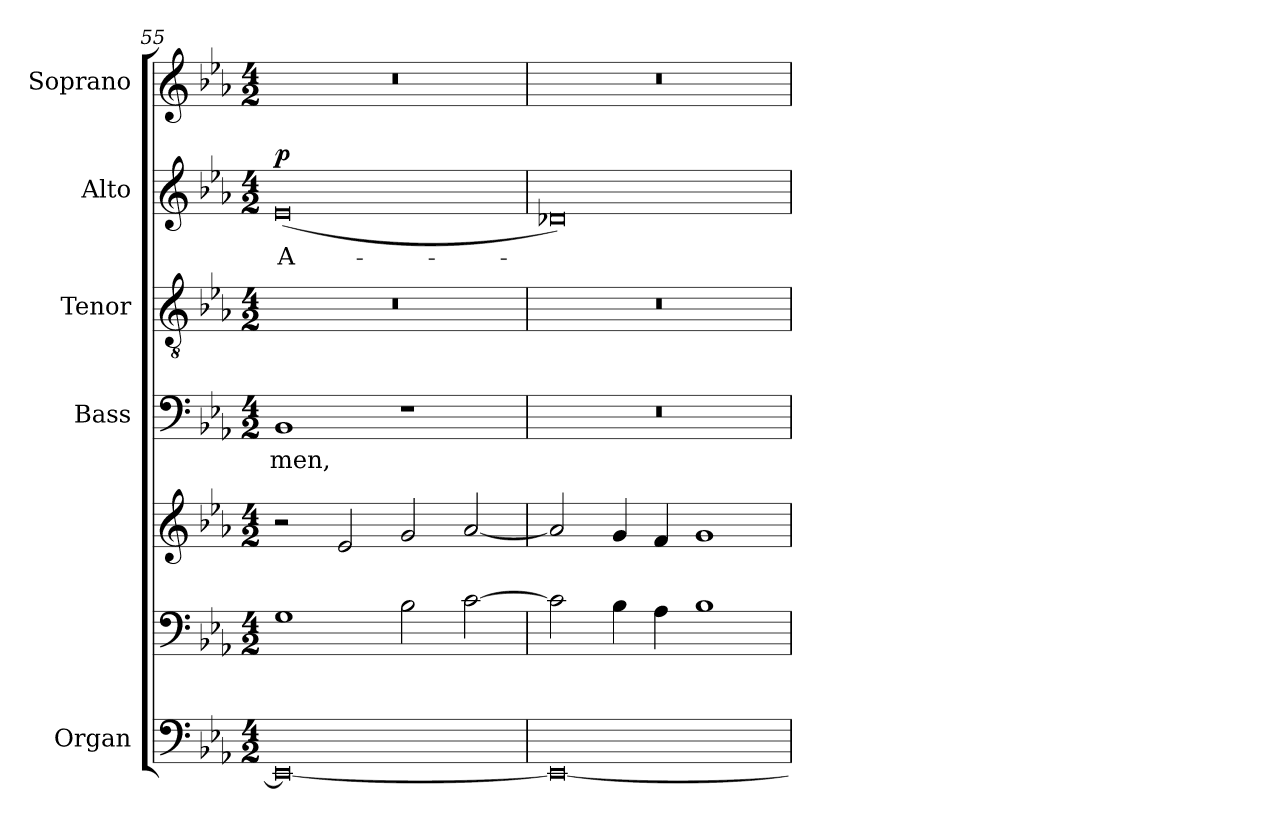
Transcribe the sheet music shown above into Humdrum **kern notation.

**kern	**kern	**kern	**kern	**text	**kern	**kern	**text	**dynam	**kern
*part5	*part5	*part5	*part4	*part4	*part3	*part2	*part2	*part2	*part1
*staff7	*staff6	*staff5	*staff4	*staff4	*staff3	*staff2	*staff2	*staff2	*staff1
*I"Organ	*	*	*I"Bass	*	*I"Tenor	*I"Alto	*	*	*I"Soprano
!!LO:PB:g=z
*clefF4	*clefF4	*clefG2	*clefF4	*	*clefGv2	*clefG2	*	*	*clefG2
*k[b-e-a-]	*k[b-e-a-]	*k[b-e-a-]	*k[b-e-a-]	*	*k[b-e-a-]	*k[b-e-a-]	*	*	*k[b-e-a-]
*E-:	*E-:	*E-:	*E-:	*	*E-:	*E-:	*	*	*E-:
*M4/2	*M4/2	*M4/2	*M4/2	*	*M4/2	*M4/2	*	*	*M4/2
=55	=55	=55	=55	=55	=55	=55	=55	=55	=55
!	!	!	!	!LO:LY:b	!	!	!LO:LY:b	!LO:DY:b	!
0EE-_	1G	2r	1BB-	­men,	0r	(<0e-	A-	p	0r
.	.	2e-/	.	.	.	.	.	.	.
.	2B-\	2g/	1r	.	.	.	.	.	.
.	[2c\	[2a-/	.	.	.	.	.	.	.
=56	=56	=56	=56	=56	=56	=56	=56	=56	=56
0EE-_	2c\]	2a-/]	0r	.	0r	0d-X)	.	.	0r
.	4B-\	4g/	.	.	.	.	.	.	.
.	4A-\	4f/	.	.	.	.	.	.	.
.	1B-	1g	.	.	.	.	.	.	.
=	=	=	=	=	=	=	=	=	=
*-	*-	*-	*-	*-	*-	*-	*-	*-	*-
